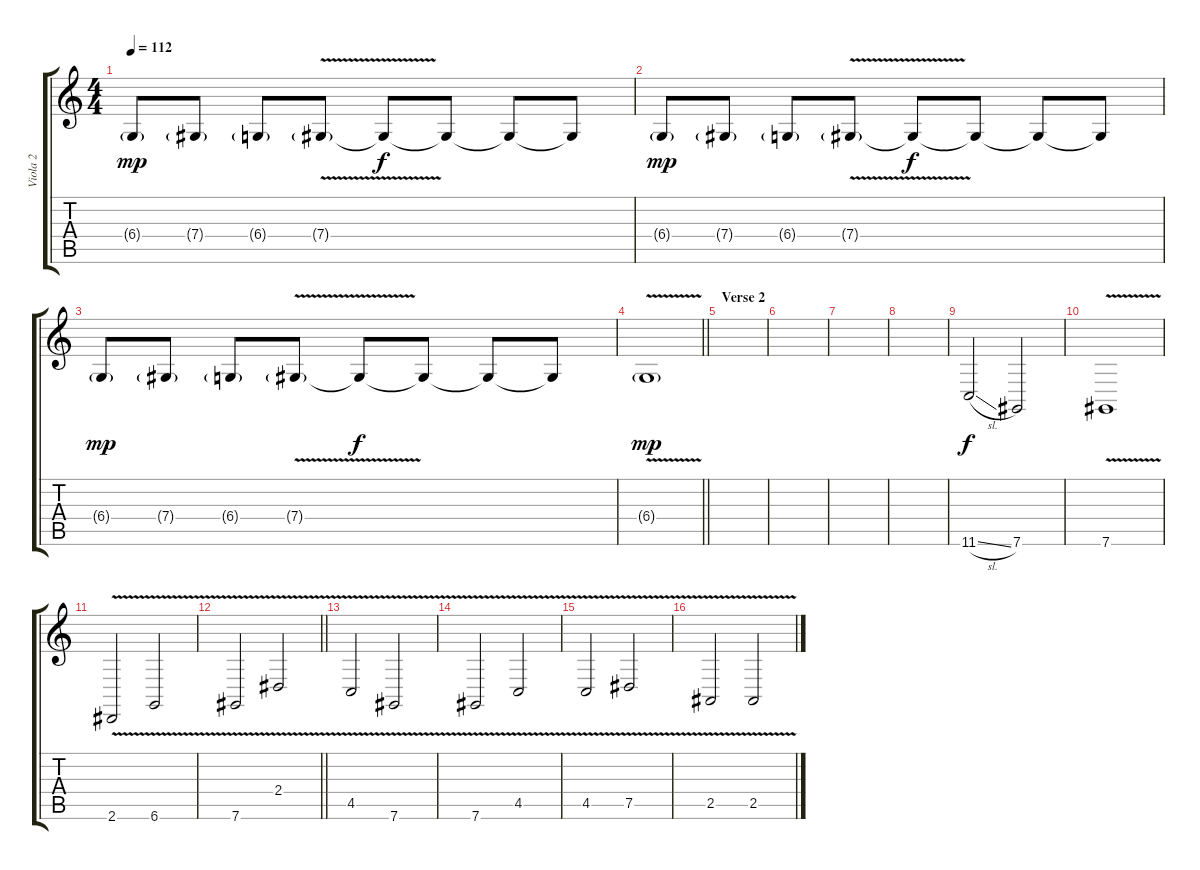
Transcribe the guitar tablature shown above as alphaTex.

\track ("Viola 2" "Viola 2") {instrument viola}
\staff {score tabs}
\tuning (Eb4 Bb3 Gb3 Db3 Ab2 Db2) {hide}
\ts (4 4)
\tempo 112
\clef g2
\ks c
6.4{g}.8{dy mp volume 10} 7.4{g}.8 6.4{g}.8 7.4{v g}.8 7.4{t}.8{dy f} 7.4{t}.8 7.4{t}.8 7.4{t}.8 |
6.4{g}.8{dy mp} 7.4{g}.8 6.4{g}.8 7.4{v g}.8 7.4{t}.8{dy f} 7.4{t}.8 7.4{t}.8 7.4{t}.8 |
6.4{g}.8{dy mp} 7.4{g}.8 6.4{g}.8 7.4{v g}.8 7.4{t}.8{dy f} 7.4{t}.8 7.4{t}.8 7.4{t}.8 |
\barLineRight lightlight
6.4{v g}.1{dy mp} |
\section ("" "Verse 2")
|
|
|
|
11.6{sl}.2{dy f} 7.6.2 |
7.6{v}.1 |
2.6{v}.2 6.6{v}.2 |
\barLineRight lightlight
7.6{v}.2 2.4{v}.2 |
4.5{v}.2 7.6{v}.2 |
7.6{v}.2 4.5{v}.2 |
4.5{v}.2 7.5{v}.2 |
2.5{v}.2 2.5{v}.2
